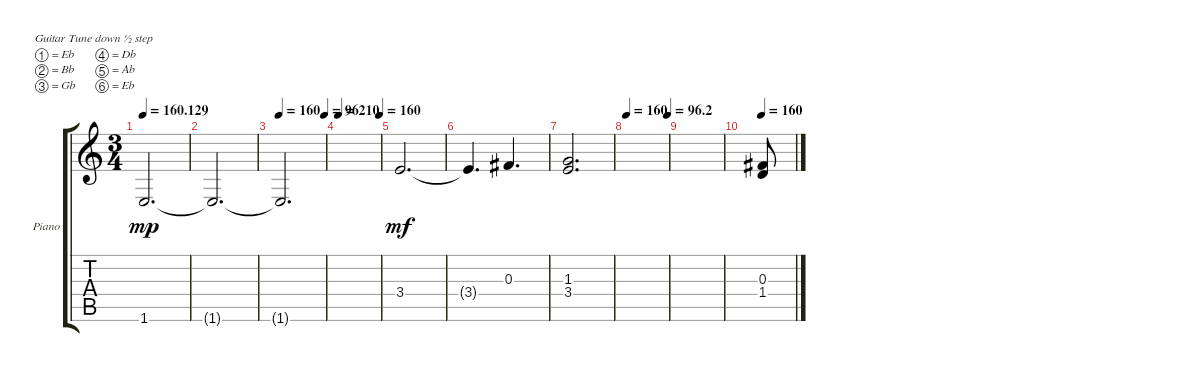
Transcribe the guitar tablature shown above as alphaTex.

\defaultSystemsLayout 4
\bracketExtendMode groupsimilarinstruments
\firstSystemTrackNameOrientation horizontal
\otherSystemsTrackNameOrientation horizontal
\track ("Piano" "Piano") {instrument acousticguitarnylon}
\staff {score tabs}
\tuning (Eb4 Bb3 Gb3 Db3 Ab2 Eb2)
\ts (3 4)
\tempo
160.129
\accidentals auto
\clef g2
\ottava regular
\simile none
\ks c
1.6{t}.2{d dy mp} |
1.6{t}.2{d} |
\tempo 160
\tempo (96 0.99375)
1.6{t}.2{d} |
\tempo 210
\tempo (160 0.99375)
|
3.4.2{d dy mf} |
3.4{t}.4{d} 0.3.4{d} |
(3.4 1.3).2{d} |
\tempo 160
\tempo (96.2 0.99375)
|
\tempo (210 hide)
|
\tempo 160
(1.4 0.3).8
